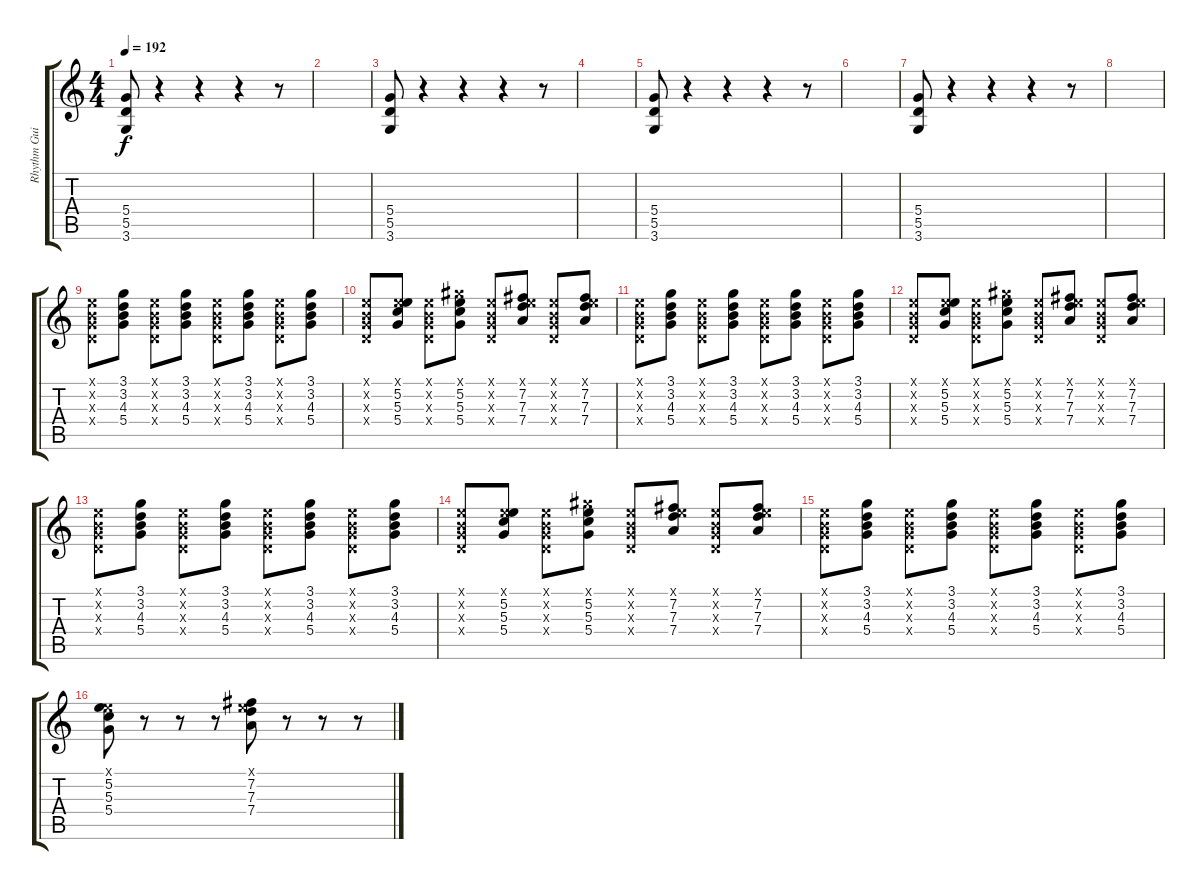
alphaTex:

\track ("Rhythm Guitar" "Rhythm Gui") {instrument electricguitarclean}
\staff {score tabs}
\tuning (E4 B3 G3 D3 A2 E2) {hide}
\ts (4 4)
\tempo 192
\clef g2
\ks c
(5.4 5.5 3.6).8{dy f instrument overdrivenguitar} r.4 r.4 r.4 r.8 |
|
(5.4 5.5 3.6).8 r.4 r.4 r.4 r.8 |
|
(5.4 5.5 3.6).8 r.4 r.4 r.4 r.8 |
|
(5.4 5.5 3.6).8 r.4 r.4 r.4 r.8 |
|
(0.1{x} 0.2{x} 0.3{x} 0.4{x}).8{instrument electricguitarclean} (3.1 3.2 4.3 5.4).8 (0.1{x} 0.2{x} 0.3{x} 0.4{x}).8 (3.1 3.2 4.3 5.4).8 (0.1{x} 0.2{x} 0.3{x} 0.4{x}).8 (3.1 3.2 4.3 5.4).8 (0.1{x} 0.2{x} 0.3{x} 0.4{x}).8 (3.1 3.2 4.3 5.4).8 |
(0.1{x} 0.2{x} 0.3{x} 0.4{x}).8 (0.1{x} 5.2 5.3 5.4).8 (0.1{x} 0.2{x} 0.3{x} 0.4{x}).8 (4.1{x} 5.2 5.3 5.4).8 (0.1{x} 0.2{x} 0.3{x} 0.4{x}).8 (0.1{x} 7.2 7.3 7.4).8 (0.1{x} 0.2{x} 0.3{x} 0.4{x}).8 (0.1{x} 7.2 7.3 7.4).8 |
(0.1{x} 0.2{x} 0.3{x} 0.4{x}).8 (3.1 3.2 4.3 5.4).8 (0.1{x} 0.2{x} 0.3{x} 0.4{x}).8 (3.1 3.2 4.3 5.4).8 (0.1{x} 0.2{x} 0.3{x} 0.4{x}).8 (3.1 3.2 4.3 5.4).8 (0.1{x} 0.2{x} 0.3{x} 0.4{x}).8 (3.1 3.2 4.3 5.4).8 |
(0.1{x} 0.2{x} 0.3{x} 0.4{x}).8 (0.1{x} 5.2 5.3 5.4).8 (0.1{x} 0.2{x} 0.3{x} 0.4{x}).8 (4.1{x} 5.2 5.3 5.4).8 (0.1{x} 0.2{x} 0.3{x} 0.4{x}).8 (0.1{x} 7.2 7.3 7.4).8 (0.1{x} 0.2{x} 0.3{x} 0.4{x}).8 (0.1{x} 7.2 7.3 7.4).8 |
(0.1{x} 0.2{x} 0.3{x} 0.4{x}).8 (3.1 3.2 4.3 5.4).8 (0.1{x} 0.2{x} 0.3{x} 0.4{x}).8 (3.1 3.2 4.3 5.4).8 (0.1{x} 0.2{x} 0.3{x} 0.4{x}).8 (3.1 3.2 4.3 5.4).8 (0.1{x} 0.2{x} 0.3{x} 0.4{x}).8 (3.1 3.2 4.3 5.4).8 |
(0.1{x} 0.2{x} 0.3{x} 0.4{x}).8 (0.1{x} 5.2 5.3 5.4).8 (0.1{x} 0.2{x} 0.3{x} 0.4{x}).8 (4.1{x} 5.2 5.3 5.4).8 (0.1{x} 0.2{x} 0.3{x} 0.4{x}).8 (0.1{x} 7.2 7.3 7.4).8 (0.1{x} 0.2{x} 0.3{x} 0.4{x}).8 (0.1{x} 7.2 7.3 7.4).8 |
(0.1{x} 0.2{x} 0.3{x} 0.4{x}).8 (3.1 3.2 4.3 5.4).8 (0.1{x} 0.2{x} 0.3{x} 0.4{x}).8 (3.1 3.2 4.3 5.4).8 (0.1{x} 0.2{x} 0.3{x} 0.4{x}).8 (3.1 3.2 4.3 5.4).8 (0.1{x} 0.2{x} 0.3{x} 0.4{x}).8 (3.1 3.2 4.3 5.4).8 |
(0.1{x} 5.2 5.3 5.4).8 r.8 r.8 r.8 (0.1{x} 7.2 7.3 7.4).8 r.8 r.8 r.8
